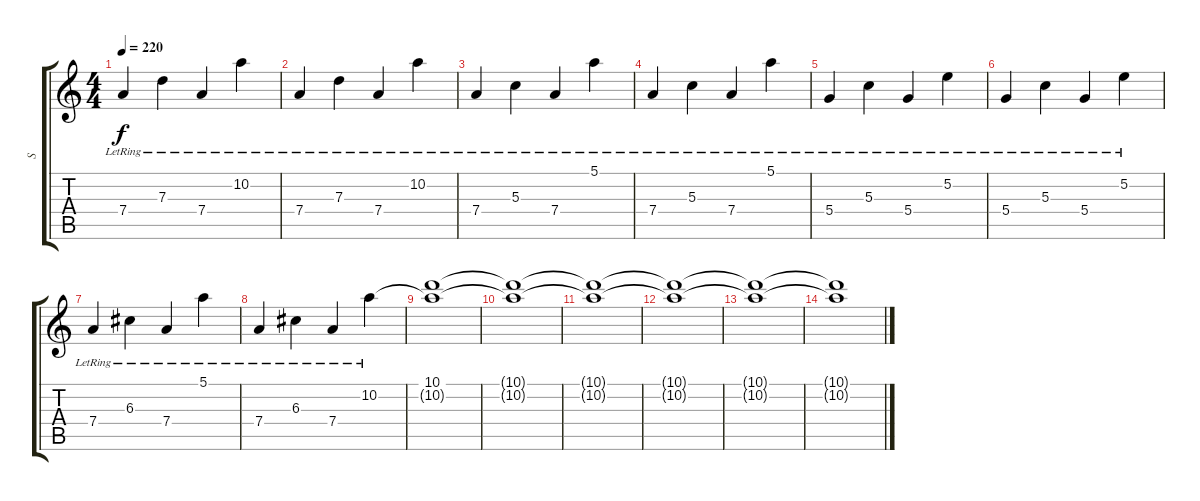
\track ("S" "S") {instrument distortionguitar}
\staff {score tabs}
\tuning (E4 B3 G3 D3 A2 D2) {hide}
\ts (4 4)
\tempo 220
\clef g2
\ks c
7.4{lr}.4{dy f} 7.3{lr}.4 7.4{lr}.4 10.2{lr}.4 |
7.4{lr}.4 7.3{lr}.4 7.4{lr}.4 10.2{lr}.4 |
7.4{lr}.4 5.3{lr}.4 7.4{lr}.4 5.1{lr}.4 |
7.4{lr}.4 5.3{lr}.4 7.4{lr}.4 5.1{lr}.4 |
5.4{lr}.4 5.3{lr}.4 5.4{lr}.4 5.2{lr}.4 |
5.4{lr}.4 5.3{lr}.4 5.4{lr}.4 5.2{lr}.4 |
7.4{lr}.4 6.3{lr}.4 7.4{lr}.4 5.1{lr}.4 |
7.4{lr}.4 6.3{lr}.4 7.4{lr}.4 10.2{lr}.4 |
(10.1 10.2{t}).1 |
(10.1{t} 10.2{t}).1 |
(10.1{t} 10.2{t}).1 |
(10.1{t} 10.2{t}).1 |
(10.1{t} 10.2{t}).1 |
(10.1{t} 10.2{t}).1
